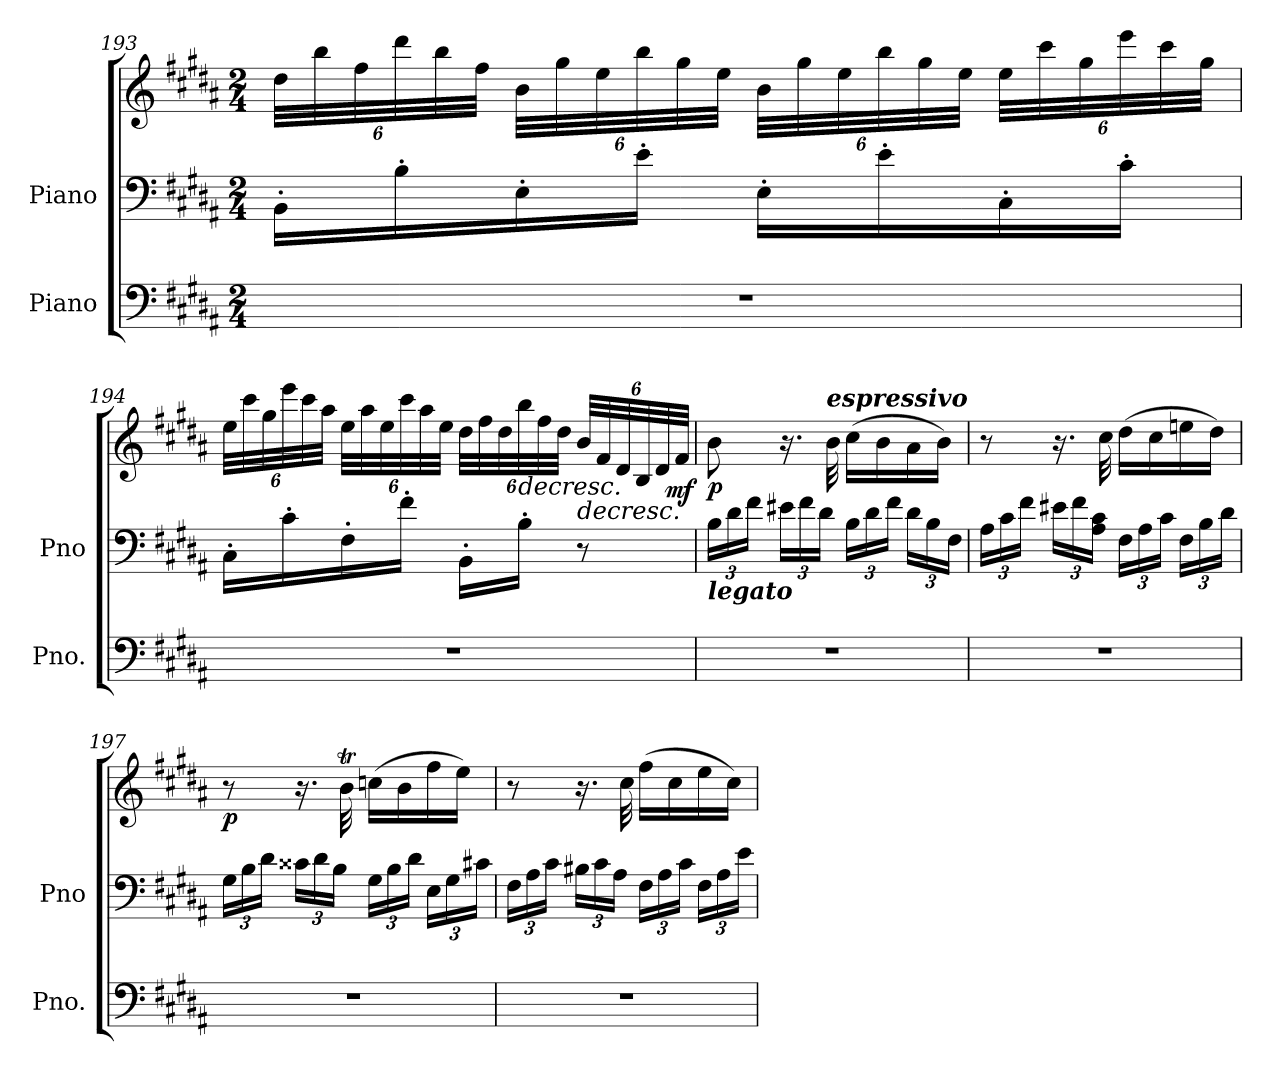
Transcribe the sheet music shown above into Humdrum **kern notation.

**kern	**kern	**kern	**dynam
*part2	*part1	*part1	*part1
*staff3	*staff2	*staff1	*staff1/2
*I"Piano	*I"Piano	*	*
*I'Pno.	*I'Pno	*	*
!!LO:LB:g=z
*clefF4	*clefF4	*clefG2	*
*k[f#c#g#d#a#]	*k[f#c#g#d#a#]	*k[f#c#g#d#a#]	*
*M2/4	*M2/4	*M2/4	*
*	*	*Xbrackettup	*
=193	=193	=193	=193
2r	16BB'\LL	48dd#\LLL	.
.	.	48bb\	.
.	.	48ff#\	.
.	16B'\	48ddd#\	.
.	.	48bb\	.
.	.	48ff#\JJJ	.
.	16E'\	48b\LLL	.
.	.	48gg#\	.
.	.	48ee\	.
.	16e'\JJ	48bb\	.
.	.	48gg#\	.
.	.	48ee\JJJ	.
.	16E'\LL	48b\LLL	.
.	.	48gg#\	.
.	.	48ee\	.
.	16e'\	48bb\	.
.	.	48gg#\	.
.	.	48ee\JJJ	.
.	16C#'\	48ee\LLL	.
.	.	48ccc#\	.
.	.	48gg#\	.
.	16c#'\JJ	48eee\	.
.	.	48ccc#\	.
.	.	48gg#\JJJ	.
=194	=194	=194	=194
2r	16C#'\LL	48ee\LLL	.
.	.	48ccc#\	.
.	.	48gg#\	.
.	16c#'\	48eee\	.
.	.	48ccc#\	.
.	.	48aa#\JJJ	.
.	16F#'\	48ee\LLL	.
.	.	48aa#\	.
.	.	48ee\	.
.	16f#'\JJ	48ccc#\	.
.	.	48aa#\	.
.	.	48ee\JJJ	.
.	16BB'\LL	48dd#\LLL	.
.	.	48ff#\	.
.	.	48dd#\	.
!	!	!	!LO:HP:b
.	16B'\JJ	48bb\	>
.	.	48ff#\	.
.	.	48dd#\JJJ	.
!	!	!	!LO:HP:b
.	8r	48b/LLL	>
.	.	48f#/	.
.	.	48d#/	.
.	.	48B/	.
.	.	48d#/	.
!	!	!	!LO:DY:b
.	.	48f#/JJJ	mf
.	.	.	] ]
!!LO:PB:g=z
=195	=195	=195	=195
*	*Xbrackettup	*	*
!	!LO:TX:b:Bi:t=legato	!	!
!	!	!	!LO:DY:b
2r	24B\LL	8b\	p
.	24d#\	.	.
.	24f#\JJ	.	.
.	24e#X\LL	16.r	.
.	24f#\	.	.
.	24d#\JJ	.	.
!	!	!LO:TX:a:Bi:t=espressivo	!
.	.	32b\	.
.	24B\LL	(>16cc#\LL	.
.	24d#\	.	.
.	.	16b\	.
.	24f#\JJ	.	.
.	24d#\LL	16a#\	.
.	24B\	.	.
.	.	16b\JJ)	.
.	24F#\JJ	.	.
=196	=196	=196	=196
2r	24A#\LL	8r	.
.	24c#\	.	.
.	24f#\JJ	.	.
.	24e#X\LL	16.r	.
.	24f#\	.	.
.	24A#\ 24c#\JJ	.	.
.	.	32cc#\	.
.	24F#\LL	(>16dd#\LL	.
.	24A#\	.	.
.	.	16cc#\	.
.	24c#\JJ	.	.
.	24F#\LL	16een\	.
.	24B\	.	.
.	.	16dd#\JJ)	.
.	24d#\JJ	.	.
=197	=197	=197	=197
!	!	!	!LO:DY:b
2r	24G#\LL	8r	p
.	24B\	.	.
.	24d#\JJ	.	.
.	24c##X\LL	16.r	.
.	24d#\	.	.
.	24B\JJ	.	.
.	.	32bT\	.
.	24G#\LL	(>16ccn\LL	.
.	24B\	.	.
.	.	16b\	.
.	24d#\JJ	.	.
.	24E\LL	16ff#\	.
.	24G#\	.	.
.	.	16ee\JJ)	.
.	24c#X\JJ	.	.
!!LO:LB:g=z
=198	=198	=198	=198
2r	24F#\LL	8r	.
.	24A#\	.	.
.	24c#\JJ	.	.
.	24B#X\LL	16.r	.
.	24c#\	.	.
.	24A#\JJ	.	.
.	.	32cc#\	.
.	24F#\LL	(>16ff#\LL	.
.	24A#\	.	.
.	.	16cc#\	.
.	24c#\JJ	.	.
.	24F#\LL	16ee\	.
.	24A#\	.	.
.	.	16cc#\JJ)	.
.	24e\JJ	.	.
=	=	=	=
*-	*-	*-	*-
